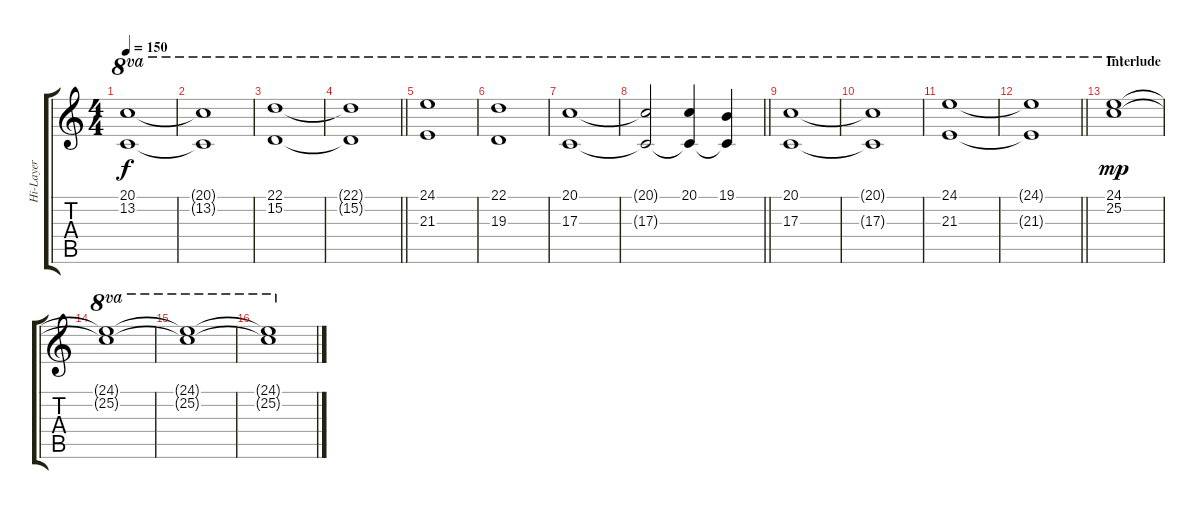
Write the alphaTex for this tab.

\track ("Hi-Layer" "Hi-Layer") {instrument synthstrings1}
\staff {score tabs}
\tuning (E4 B3 G3 D3 A2 E2) {hide}
\ts (4 4)
\section ("" "")
\tempo 150
\clef g2
\ks c
(20.1 13.2).1{ot 8va dy f} |
(20.1{t} 13.2{t}).1{ot 8va} |
(22.1 15.2).1{ot 8va} |
\barLineRight lightlight
(22.1{t} 15.2{t}).1{ot 8va} |
\section ("" "")
(24.1 21.3).1{ot 8va} |
(22.1 19.3).1{ot 8va} |
(20.1 17.3).1{ot 8va} |
\barLineRight lightlight
(20.1{t} 17.3{t}).2{ot 8va} (20.1 17.3{t}).4{ot 8va} (19.1 17.3{t}).4{ot 8va} |
\section ("" "")
(20.1 17.3).1{ot 8va} |
(20.1{t} 17.3{t}).1{ot 8va} |
(24.1 21.3).1{ot 8va} |
\barLineRight lightlight
(24.1{t} 21.3{t}).1{ot 8va} |
\section ("" "Interlude")
(24.1 25.2).1{ot 8va dy mp} |
(24.1{t} 25.2{t}).1{ot 8va} |
(24.1{t} 25.2{t}).1{ot 8va} |
(24.1{t} 25.2{t}).1{ot 8va}
